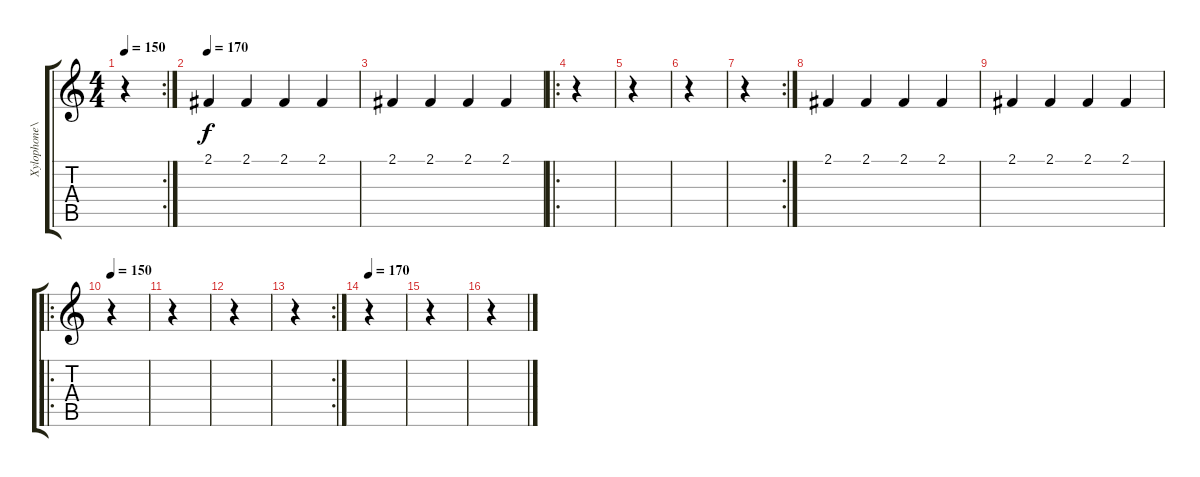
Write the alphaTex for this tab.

\track ("Xylophone\\Elec.Guitar(Tlak)" "Xylophone\\") {instrument xylophone}
\staff {score tabs}
\tuning (E4 B3 G3 E3 A2 E2) {hide}
\rc 2
\ts (4 4)
\tempo 150
\clef g2
\ks c
r.4{dy f} |
\tempo 170
2.1.4 2.1.4 2.1.4 2.1.4 |
2.1.4 2.1.4 2.1.4 2.1.4 |
\ro
r.4 |
r.4 |
r.4 |
\rc 2
r.4 |
2.1.4 2.1.4 2.1.4 2.1.4 |
2.1.4 2.1.4 2.1.4 2.1.4 |
\ro
\tempo 150
r.4 |
r.4 |
r.4 |
\rc 2
r.4 |
\tempo 170
r.4 |
r.4 |
r.4
